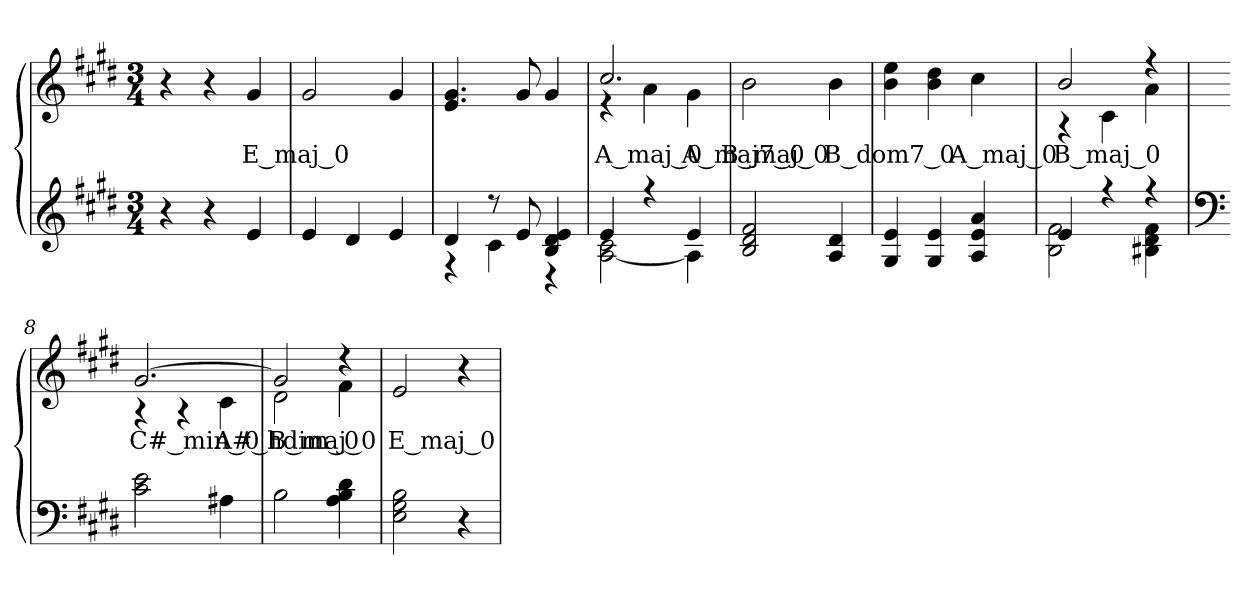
**kern	**kern	**text	**dynam
*part1	*part1	*part1	*part1
*staff2	*staff1	*staff1	*staff1/2
*clefG2	*clefG2	*	*
*k[f#c#g#d#]	*k[f#c#g#d#]	*	*
*M3/4	*M3/4	*	*
=1	=1	=1	=1
!	!	!	!LO:DY:a
4r	4r	.	M.M. = 104
4r	4r	.	.
4e/	4g#/	E_maj_0	.
=2	=2	=2	=2
4e/	2g#/	.	.
4d#/	.	.	.
4e/	4g#/	.	.
=3	=3	=3	=3
*^	*	*	*
4d#/	4r	4.e/ 4.g#/	.	.
8r	4c#\	.	.	.
8e/	.	8g#/	.	.
4B/ 4d#/ 4e/	4r	4g#/	.	.
=4	=4	=4	=4	=4
*	*	*^	*	*
4e/	[2A\ 2c#\	2.cc#/	4r	A_maj_0	.
4r	.	.	4a\	.	.
4e/	4A\]	.	4g#\	A_maj7_0	.
*v	*v	*	*	*	*
*	*v	*v	*	*
=5	=5	=5	=5
2B/ 2d#/ 2f#/	2b\	B_maj_0	.
4A/ 4d#/	4b\	B_dom7_0	.
=6	=6	=6	=6
4G#/ 4e/	4b\ 4ee\	.	.
4G#/ 4e/	4b\ 4dd#\	.	.
4A/ 4e/ 4a/	4cc#\	A_maj_0	.
=7	=7	=7	=7
*^	*^	*	*
4e/	2B\ 2f#\	2b/	4r	B_maj_0	.
4r	.	.	4c#\	.	.
4r	4B#X\ 4d#\ 4f#\	4r	4a\	.	.
=8	=8	=8	=8	=8	=8
*clefF4	*	*	*	*	*
2.ryy	2c#\ 2e\	[2.g#/	4r	C#_min_0	.
.	.	.	4r	.	.
.	4A#X\	.	4c#\	A#_hdim_0	.
*v	*v	*	*	*	*
=9	=9	=9	=9	=9
2B\	2g#/]	2d#\	B_maj_0	.
4A\ 4B\ 4d#\	4r	4f#\	.	.
*	*v	*v	*	*
=10	=10	=10	=10
2E\ 2G#\ 2B\	2e/	E_maj_0	.
4r	4r	.	.
=	=	=	=
*-	*-	*-	*-
